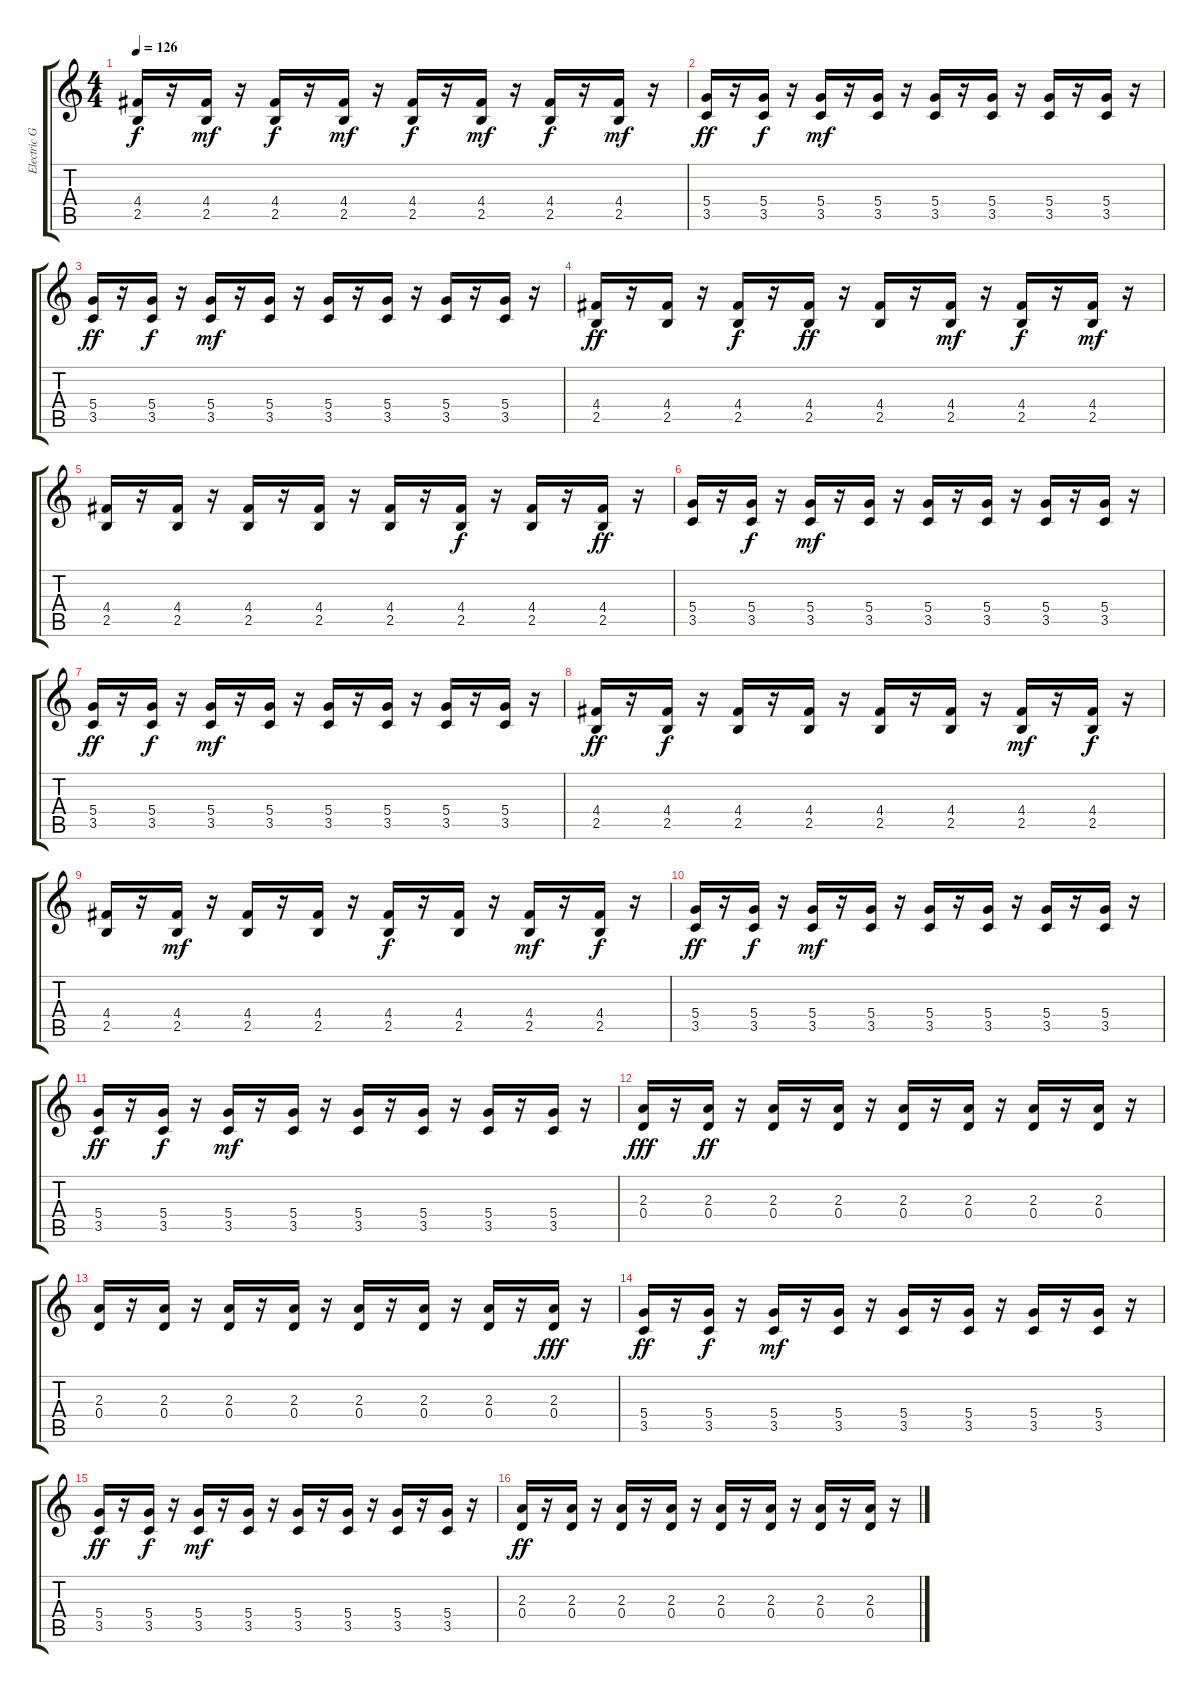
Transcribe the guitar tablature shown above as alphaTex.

\track ("Electric Guitar (mute)" "Electric G") {instrument electricguitarmuted}
\staff {score tabs}
\tuning (E4 B3 G3 D3 A2 E2) {hide}
\ts (4 4)
\tempo 126
\clef g2
\ks c
(4.4 2.5).16{dy f} r.16 (4.4 2.5).16{dy mf} r.16 (4.4 2.5).16{dy f} r.16 (4.4 2.5).16{dy mf} r.16 (4.4 2.5).16{dy f} r.16 (4.4 2.5).16{dy mf} r.16 (4.4 2.5).16{dy f} r.16 (4.4 2.5).16{dy mf} r.16 |
(5.4 3.5).16{dy ff} r.16 (5.4 3.5).16{dy f} r.16 (5.4 3.5).16{dy mf} r.16 (5.4 3.5).16 r.16 (5.4 3.5).16 r.16 (5.4 3.5).16 r.16 (5.4 3.5).16 r.16 (5.4 3.5).16 r.16 |
(5.4 3.5).16{dy ff} r.16 (5.4 3.5).16{dy f} r.16 (5.4 3.5).16{dy mf} r.16 (5.4 3.5).16 r.16 (5.4 3.5).16 r.16 (5.4 3.5).16 r.16 (5.4 3.5).16 r.16 (5.4 3.5).16 r.16 |
(4.4 2.5).16{dy ff} r.16 (4.4 2.5).16 r.16 (4.4 2.5).16{dy f} r.16 (4.4 2.5).16{dy ff} r.16 (4.4 2.5).16 r.16 (4.4 2.5).16{dy mf} r.16 (4.4 2.5).16{dy f} r.16 (4.4 2.5).16{dy mf} r.16 |
(4.4 2.5).16 r.16 (4.4 2.5).16 r.16 (4.4 2.5).16 r.16 (4.4 2.5).16 r.16 (4.4 2.5).16 r.16 (4.4 2.5).16{dy f} r.16 (4.4 2.5).16 r.16 (4.4 2.5).16{dy ff} r.16 |
(5.4 3.5).16 r.16 (5.4 3.5).16{dy f} r.16 (5.4 3.5).16{dy mf} r.16 (5.4 3.5).16 r.16 (5.4 3.5).16 r.16 (5.4 3.5).16 r.16 (5.4 3.5).16 r.16 (5.4 3.5).16 r.16 |
(5.4 3.5).16{dy ff} r.16 (5.4 3.5).16{dy f} r.16 (5.4 3.5).16{dy mf} r.16 (5.4 3.5).16 r.16 (5.4 3.5).16 r.16 (5.4 3.5).16 r.16 (5.4 3.5).16 r.16 (5.4 3.5).16 r.16 |
(4.4 2.5).16{dy ff} r.16 (4.4 2.5).16{dy f} r.16 (4.4 2.5).16 r.16 (4.4 2.5).16 r.16 (4.4 2.5).16 r.16 (4.4 2.5).16 r.16 (4.4 2.5).16{dy mf} r.16 (4.4 2.5).16{dy f} r.16 |
(4.4 2.5).16 r.16 (4.4 2.5).16{dy mf} r.16 (4.4 2.5).16 r.16 (4.4 2.5).16 r.16 (4.4 2.5).16{dy f} r.16 (4.4 2.5).16 r.16 (4.4 2.5).16{dy mf} r.16 (4.4 2.5).16{dy f} r.16 |
(5.4 3.5).16{dy ff} r.16 (5.4 3.5).16{dy f} r.16 (5.4 3.5).16{dy mf} r.16 (5.4 3.5).16 r.16 (5.4 3.5).16 r.16 (5.4 3.5).16 r.16 (5.4 3.5).16 r.16 (5.4 3.5).16 r.16 |
(5.4 3.5).16{dy ff} r.16 (5.4 3.5).16{dy f} r.16 (5.4 3.5).16{dy mf} r.16 (5.4 3.5).16 r.16 (5.4 3.5).16 r.16 (5.4 3.5).16 r.16 (5.4 3.5).16 r.16 (5.4 3.5).16 r.16 |
(2.3 0.4).16{dy fff} r.16 (2.3 0.4).16{dy ff} r.16 (2.3 0.4).16 r.16 (2.3 0.4).16 r.16 (2.3 0.4).16 r.16 (2.3 0.4).16 r.16 (2.3 0.4).16 r.16 (2.3 0.4).16 r.16 |
(2.3 0.4).16 r.16 (2.3 0.4).16 r.16 (2.3 0.4).16 r.16 (2.3 0.4).16 r.16 (2.3 0.4).16 r.16 (2.3 0.4).16 r.16 (2.3 0.4).16 r.16 (2.3 0.4).16{dy fff} r.16 |
(5.4 3.5).16{dy ff} r.16 (5.4 3.5).16{dy f} r.16 (5.4 3.5).16{dy mf} r.16 (5.4 3.5).16 r.16 (5.4 3.5).16 r.16 (5.4 3.5).16 r.16 (5.4 3.5).16 r.16 (5.4 3.5).16 r.16 |
(5.4 3.5).16{dy ff} r.16 (5.4 3.5).16{dy f} r.16 (5.4 3.5).16{dy mf} r.16 (5.4 3.5).16 r.16 (5.4 3.5).16 r.16 (5.4 3.5).16 r.16 (5.4 3.5).16 r.16 (5.4 3.5).16 r.16 |
(2.3 0.4).16{dy ff} r.16 (2.3 0.4).16 r.16 (2.3 0.4).16 r.16 (2.3 0.4).16 r.16 (2.3 0.4).16 r.16 (2.3 0.4).16 r.16 (2.3 0.4).16 r.16 (2.3 0.4).16 r.16
